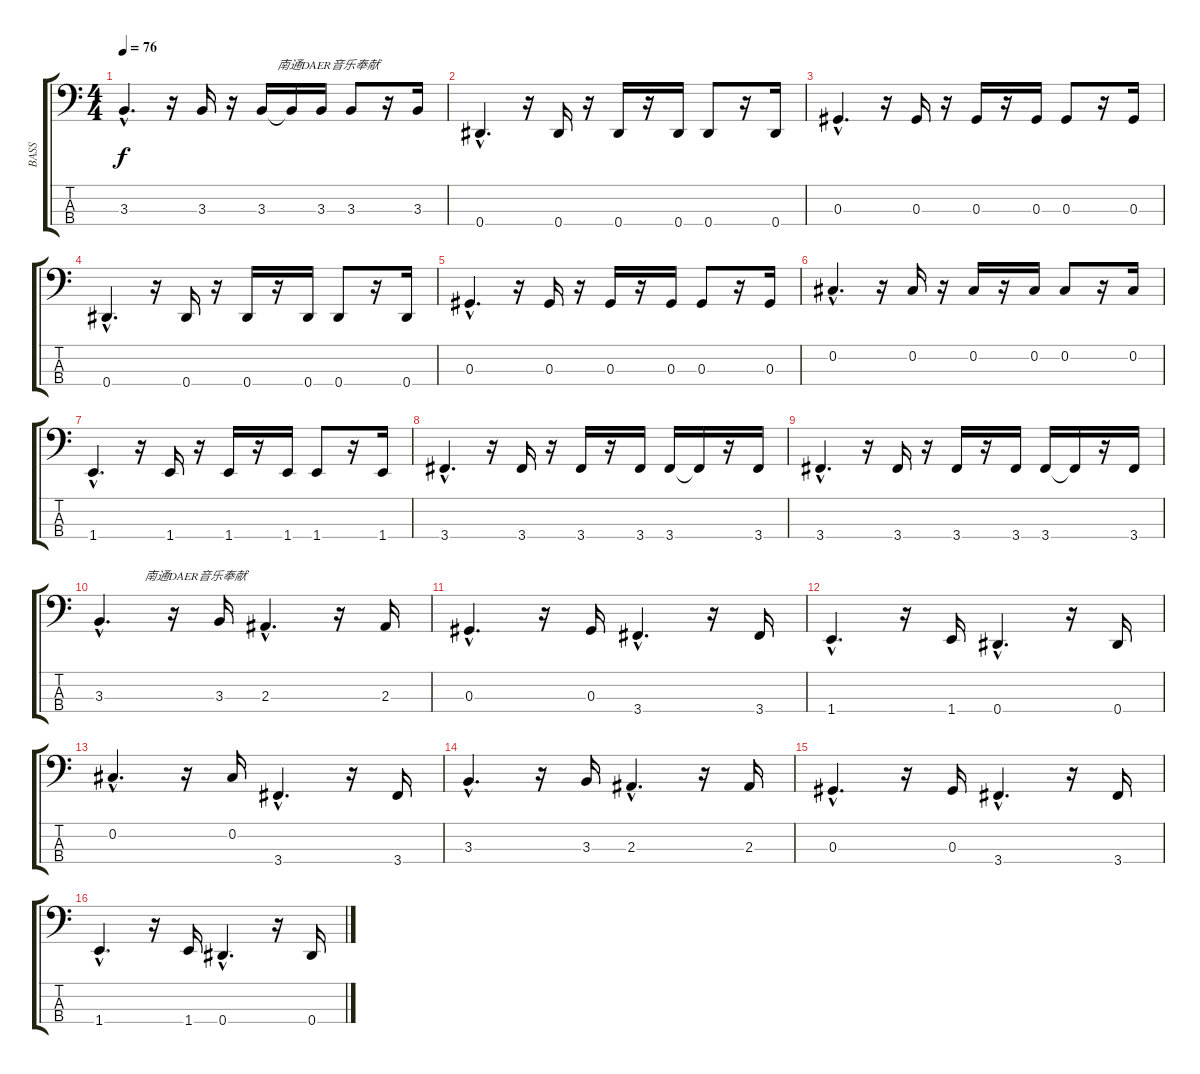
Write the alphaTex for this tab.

\track ("BASS" "BASS") {instrument electricbasspick}
\staff {score tabs}
\tuning (Gb2 Db2 Ab1 Eb1) {hide}
\ts (4 4)
\tempo 76
\clef f4
\ks c
3.3{hac}.4{d dy f} r.16 3.3.16 r.16{txt "               南通DAER音乐奉献"} 3.3.16 3.3{t}.16 3.3.16 3.3.8 r.16 3.3.16 |
0.4{hac}.4{d} r.16 0.4.16 r.16 0.4.16 r.16 0.4.16 0.4.8 r.16 0.4.16 |
0.3{hac}.4{d} r.16 0.3.16 r.16 0.3.16 r.16 0.3.16 0.3.8 r.16 0.3.16 |
0.4{hac}.4{d} r.16 0.4.16 r.16 0.4.16 r.16 0.4.16 0.4.8 r.16 0.4.16 |
0.3{hac}.4{d} r.16 0.3.16 r.16 0.3.16 r.16 0.3.16 0.3.8 r.16 0.3.16 |
0.2{hac}.4{d} r.16 0.2.16 r.16{txt ""} 0.2.16 r.16 0.2.16 0.2.8 r.16 0.2.16 |
1.4{hac}.4{d} r.16 1.4.16 r.16 1.4.16 r.16 1.4.16 1.4.8 r.16 1.4.16 |
3.4{hac}.4{d} r.16 3.4.16 r.16 3.4.16 r.16 3.4.16 3.4.16 3.4{t}.16 r.16 3.4.16 |
3.4{hac}.4{d} r.16 3.4.16 r.16 3.4.16 r.16 3.4.16 3.4.16 3.4{t}.16 r.16 3.4.16 |
3.3{hac}.4{d txt "               南通DAER音乐奉献"} r.16 3.3.16 2.3{hac}.4{d} r.16 2.3.16 |
0.3{hac}.4{d} r.16 0.3.16 3.4{hac}.4{d} r.16 3.4.16 |
1.4{hac}.4{d} r.16 1.4.16 0.4{hac}.4{d} r.16 0.4.16 |
0.2{hac}.4{d} r.16 0.2.16 3.4{hac}.4{d} r.16 3.4.16 |
3.3{hac}.4{d} r.16 3.3.16 2.3{hac}.4{d} r.16 2.3.16 |
0.3{hac}.4{d txt ""} r.16 0.3.16 3.4{hac}.4{d} r.16 3.4.16 |
1.4{hac}.4{d} r.16 1.4.16 0.4{hac}.4{d} r.16 0.4.16
